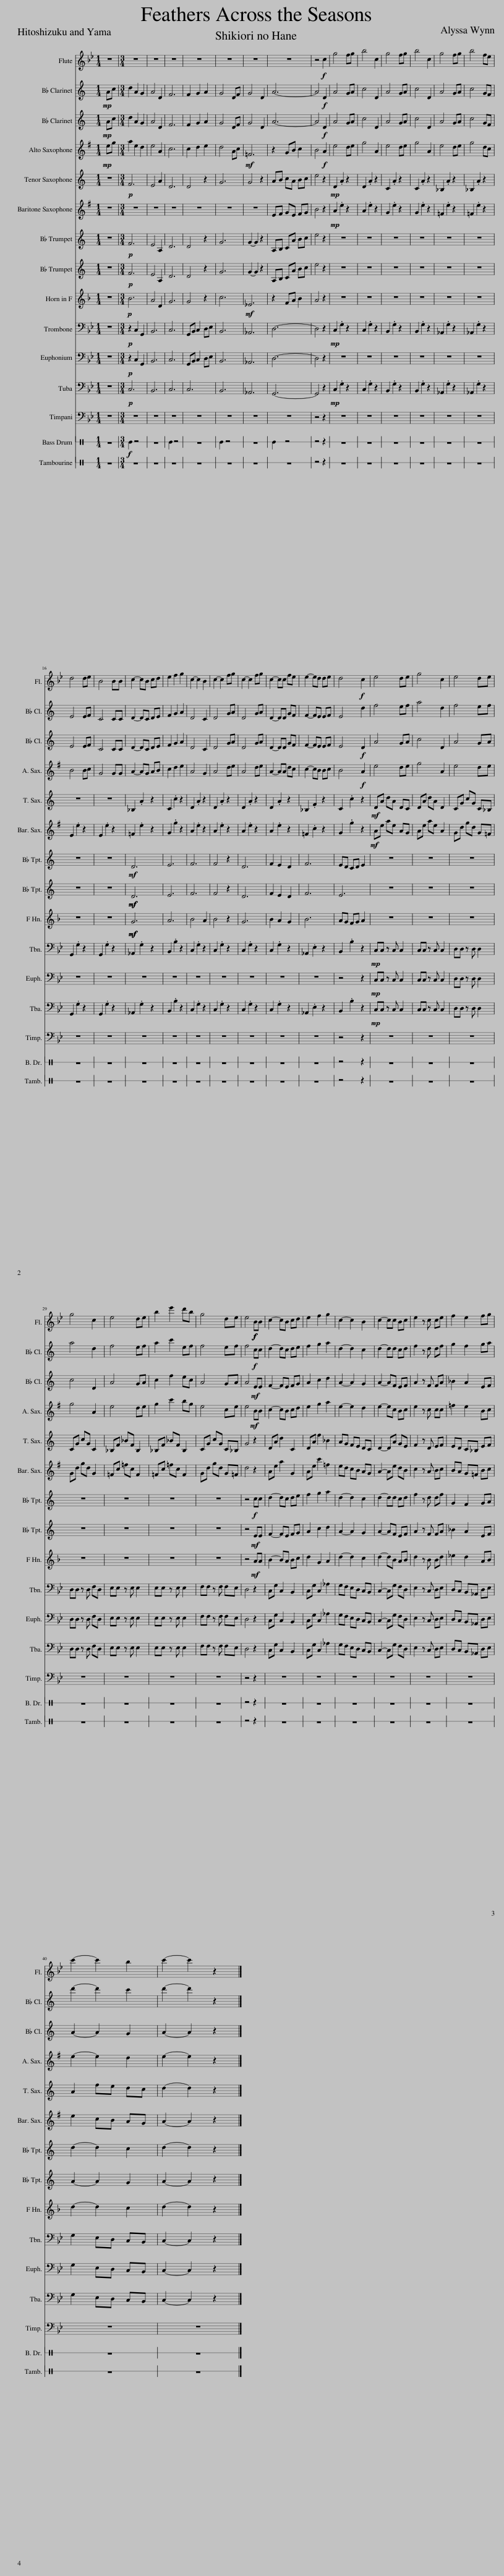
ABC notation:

X:1
%%score 1 2 3 4 5 6 7 8 9 10 11 12 13
L:1/8
M:1/4
I:linebreak $
K:Bb
V:1 treble
V:2 treble transpose=-2
V:3 treble transpose=-2
V:4 treble transpose=-9
V:5 treble transpose=-14
V:6 treble transpose=-21
V:7 treble transpose=-2
V:8 treble transpose=-2
V:9 treble transpose=-7
V:10 bass
V:11 bass
V:12 bass
V:13 perc stafflines=1
K:none
V:1
 z2 |[M:3/4] z6 | z6 | z6 | z6 | %5
 z6 | z6 | z6 | z4!f! c2 | g4 fg | %10
 b4 c2 | g4 fg | b4 c2 | g4 fg | b4 fe |$ %15
 d4 de | B4 BB | c2- cB cd | e2 f2 g2 | c2- c2 B2 | %20
 c2- c2 fg | c2- c2 fg | c2- cc fe | e2- ed de | d4!f! c2 | %25
 e4 de | g4 c2 | e4 de |$ g4 c2 | e4 de | %30
 b2 e'2 d'b | g4 de | e4!f!!f! BB | c2- cB cd | e2 f2 g2 | %35
 c2- c2 B2 | c2- cc Bc | e2 z c ce | f2 e2 fg |$ c'2- c'2 b2 | %40
 c'2- c'2 z2 |] %41
V:2
[K:C]!mp! Ac |[M:3/4] d2 A2 G2 | A4 D2 | F6 | F2 G2 A2 | %5
 G4 DF | G4 D2 | A6- | A4!f! D2 | A4 GA | %10
 c4 D2 | A4 GA | c4 D2 | A4 GA | c4 GF |$ %15
 E4 EF | C4 CC | D2- DC DE | F2 G2 A2 | D4 C2 | %20
 D4 GA | D4 GA | D2- DD GF | F2- FE EF | E4 d2 | %25
 f4 ef | a4 d2 | f4 ef |$ a4 d2 | f4 ef | %30
 a2 c'2 ef | f4 ef | f4!f! cc | d2- dc de | f2 g2 a2 | %35
 d2- d2 c2 | d2- dd cd | f2 z d df | g2 f2 ga |$ d'2- d'2 c'2 | %40
 d'2- d'2 z2 |] %41
V:3
[K:C]!mp! Ac |[M:3/4] d2 A2 G2 | A4 D2 | F6 | F2 G2 A2 | %5
 G4 DF | G4 D2 | A6- | A4!f! D2 | A4 GA | %10
 c4 D2 | A4 GA | c4 D2 | A4 GA | c4 GF |$ %15
 E4 EF | C4 CC | D2- DC DE | F2 G2 A2 | D4 C2 | %20
 D4 GA | D4 GA | D2- DD GF | F2- FE EF | E4!f! D2 | %25
 A4 GA | c4 D2 | A4 GA |$ c4 D2 | A4 GA | %30
 c2 f2 ec | A4 GA | A4!mf! EE | F2- FE FG | A2 c2 d2 | %35
 A2- A2 G2 | A2- AF EF | A2 z F FA | _B2 A2 EF |$ A2- A2 G2 | %40
 A2- A2 z2 |] %41
V:4
[K:G]!mp! eg |[M:3/4] a2 e2 d2 | e4 A2 | c6 | c2 d2 e2 | %5
 d4 Ac |!mf! =F6 | z2 GB c2 | B4!f! A2 | e4 de | %10
 g4 A2 | e4 de | g4 A2 | e4 de | g4 dc |$ %15
 B4 Bc | G4 GG | A2- AG AB | c2 d2 e2 | A4 G2 | %20
 A4 de | A4 de | A2- AA dc | c2- cB Bc | B4!f! A2 | %25
 e4 de | g4 A2 | e4 de |$ g4 A2 | e4 de | %30
 g2 c'2 bg | e4 ce | e4!mf! BB | c2- cB cd | e2 g2 a2 | %35
 e2- e2 d2 | e2- ec Bc | e2 z c cc | =f2 e2 Bc |$ e2- e2 d2 | %40
 e2- e2 z2 |] %41
V:5
[K:C] z2 |[M:3/4]!p! F6 | E4 A2 | D6 | D4 z2 | %5
 G6 | G4 z2 | AB cA Bc | e4 z2 |!mp! D2 .A2 z2 | %10
 D2 .A2 z2 | C2 .A2 z2 | C2 .A2 z2 | _B,2 .A2 z2 | _B,2 .A2 z2 |$ %15
 z6 | z6 | _B,2 .A2 z2 | C2 .c2 z2 | D2 .A2 z2 | %20
 D2 .A2 z2 | D2 .A2 z2 | D2 .A2 z2 | _B,2 .F2 z2 | C2 .c2 z2 | %25
!mf! DA dA DC | DA dA D2 | CG cG C_B, |$ CG cG C2 | _B,F _BF B,2 | %30
 _B,F _BF B,2 | CG cG C_B, | G4 z2 | DA d2 C2 | DA f2 _B2 | %35
 AG FE DC | D2- DA GE | F2 z D EF | ED C_B, EF |$ A2 fe dc | %40
 d2- d2 z2 |] %41
V:6
[K:G] z2 |[M:3/4] z6 | z6 | z6 | z6 | %5
 z6 | z6 | EF GE FG | B4 z2 |!mp! A2 .e2 z2 | %10
 A2 .e2 z2 | G2 .e2 z2 | G2 .e2 z2 | =F2 .e2 z2 | =F2 .e2 z2 |$ %15
 E2 .e2 z2 | E2 .e2 z2 | =F2 .e2 z2 | G2 .g2 z2 | A2 .e2 z2 | %20
 A2 .e2 z2 | A2 .e2 z2 | A2 .e2 z2 | =F2 .c2 z2 | G2 .g2 z2 | %25
!mf! Ae ae AG | Ae ae A2 | Gd gd G=F |$ Gd gd G2 | =Fc =fc F2 | %30
 =Fc =fc F2 | Gd gd G=F | d4 z2 | Ae a2 G2 | Ae c'2 =f2 | %35
 ed cB AG | A2- Ae dB | c2 z A Bc | BA G=F Bc |$ e2 cB AG | %40
 A2- A2 z2 |] %41
V:7
[K:C] z2 |[M:3/4]!p! F6 | E4 A,2 | D6 | D4 z2 | %5
 G6 | G2- G2 z2 | A,B, CA Bc | e4 z2 | z6 | %10
 z6 | z6 | z6 | z6 | z6 |$ %15
 z6 | z6 |!mf! D6 | E6 | F6 | %20
 F4 z2 | D6 | F2 E2 D2 | F6 | ED CD E2 | %25
 z6 | z6 | z6 |$ z6 | z6 | %30
 z6 | z6 | z4!f! cc | d2- dc de | f2 g2 a2 | %35
 d2- d2 c2 | d2- dd cd | f2 z d df | G2 F2 GA |$ d2- d2 c2 | %40
 d2- d2 z2 |] %41
V:8
[K:C] z2 |[M:3/4]!p! F6 | E4 A,2 | D6 | D4 z2 | %5
 G6 | G2- G2 z2 | A,B, CA Bc | e4 z2 | z6 | %10
 z6 | z6 | z6 | z6 | z6 |$ %15
 z6 | z6 |!mf!!mf! D6 | E6 | F6 | %20
 F4 z2 | D6 | F2 E2 D2 | F6 | E6 | %25
 z6 | z6 | z6 |$ z6 | z6 | %30
 z6 | z6 | z4!mf! EE | F2- FE FG | A2 c2 d2 | %35
 A2- A2 G2 | A2- AF EF | A2 z F FA | _B2 A2 EF |$ A2- A2 G2 | %40
 A2- A2 z2 |] %41
V:9
[K:F] z2 |[M:3/4]!p! B6 | A4 D2 | G6 | G4 z2 | %5
 c6 |!mf! _E6 | z2 FA B2 | A4 z2 | z6 | %10
 z6 | z6 | z6 | z6 | z6 |$ %15
 z6 | z6 |!mf!!mf! G6 | A6 | B4 A2 | %20
 B4 z2 | G6 | B2 A2 G2 | B6 | AG FG A2 | %25
 z6 | z6 | z6 |$ z6 | z6 | %30
 z6 | z6 | z4!mf! AA | B2- BA Bc | d2 G2 A2 | %35
 d2- d2 c2 | d2- dB AB | d2 z B Bd | _e2 d2 AB |$ d2- d2 c2 | %40
 d2- d2 z2 |] %41
V:10
 z2 |[M:3/4]!p! z2 C,2 G,,2 | B,,6 | C,6 | G,,B,, C,2 D,E, | %5
 B,,6 | _A,,6 | D,6- | D,4 z2 |!mp! C,2 .G,2 z2 | %10
 C,2 .G,2 z2 | B,,2 .G,2 z2 | B,,2 .G,2 z2 | _A,,2 .G,2 z2 | _A,,2 .G,2 z2 |$ %15
 G,,2 .G,2 z2 | G,,2 .G,2 z2 | _A,,2 .G,2 z2 | B,,2 .B,2 z2 | C,2 .G,2 z2 | %20
 C,2 .G,2 z2 | C,2 .G,2 z2 | C,2 .G,2 z2 | _A,,2 .E,2 z2 | B,,2 .B,2 z2 | %25
!mp! C,C, z C, C,2 | C,C, z C, C,2 | D,D, z D, D,2 |$ D,D, z D, F,D, | E,E, z E, E,2 | %30
 E,E, z E, E,2 | F,F, z F, F,E, | D,4 z2 | C,G, C,2 B,,2 | C,G, C,2 _A,2 | %35
 G,F, E,D, C,B,, | C,2- C,G, F,D, | E,2 z C, D,E, | D,C, B,,_A,, D,E, |$ G,2 E,D, C,B,, | %40
 C,2- C,2 z2 |] %41
V:11
 z2 |[M:3/4]!p! z2 C,2 G,,2 | B,,6 | C,6 | G,,B,, C,2 D,E, | %5
 B,,6 | _A,,6 | D,6- | D,4 z2 | z6 | %10
 z6 | z6 | z6 | z6 | z6 |$ %15
 z6 | z6 | z6 | z6 | z6 | %20
 z6 | z6 | z6 | z6 | z4 z2 | %25
!mp! C,C, z C, C,2 | C,C, z C, C,2 | D,D, z D, D,2 |$ D,D, z D, F,D, | E,E, z E, E,2 | %30
 E,E, z E, E,2 | F,F, z F, F,E, | D,4 z2 | C,G, C,2 B,,2 | C,G, C,2 _A,2 | %35
 G,F, E,D, C,B,, | C,2- C,G, F,D, | E,2 z C, D,E, | D,C, B,,_A,, D,E, |$ G,2 E,D, C,B,, | %40
 C,2- C,2 z2 |] %41
V:12
 z2 |[M:3/4]!p! C,6 | B,,6 | C,6 | C,6 | %5
 B,,6 | _A,,6 | G,,6- | G,,4 z2 |!mp! C,2 .G,2 z2 | %10
 C,2 .G,2 z2 | B,,2 .G,2 z2 | B,,2 .G,2 z2 | _A,,2 .G,2 z2 | _A,,2 .G,2 z2 |$ %15
 G,,2 .G,2 z2 | G,,2 .G,2 z2 | _A,,2 .G,2 z2 | B,,2 .B,2 z2 | C,2 .G,2 z2 | %20
 C,2 .G,2 z2 | C,2 .G,2 z2 | C,2 .G,2 z2 | _A,,2 .E,2 z2 | B,,2 .B,2 z2 | %25
!mp! C,C, z C, C,2 | C,C, z C, C,2 | D,D, z D, D,2 |$ D,D, z D, F,D, | E,E, z E, E,2 | %30
 E,E, z E, E,2 | F,F, z F, F,E, | D,4 z2 | C,G, C,2 B,,2 | C,G, C,2 _A,2 | %35
 G,F, E,D, C,B,, | C,2- C,G, F,D, | E,2 z C, D,E, | D,C, B,,_A,, D,E, |$ G,2 E,D, C,B,, | %40
 C,2- C,2 z2 |] %41
V:13
[K:C] z2 |[M:3/4]!f! E2 z4 | z6 | E2 z4 | z6 | %5
 E2 z4 | z6 | E2 z4 | z4 z2 | z6 | %10
 z6 | z6 | z6 | z6 | z6 |$ %15
 z6 | z6 | z6 | z6 | z6 | %20
 z6 | z6 | z6 | z6 | z4 z2 | %25
 z6 | z6 | z6 |$ z6 | z6 | %30
 z6 | z6 | z4 z2 | z6 | z6 | %35
 z6 | z6 | z6 | z6 |$ z6 | %40
 z6 |] %41
